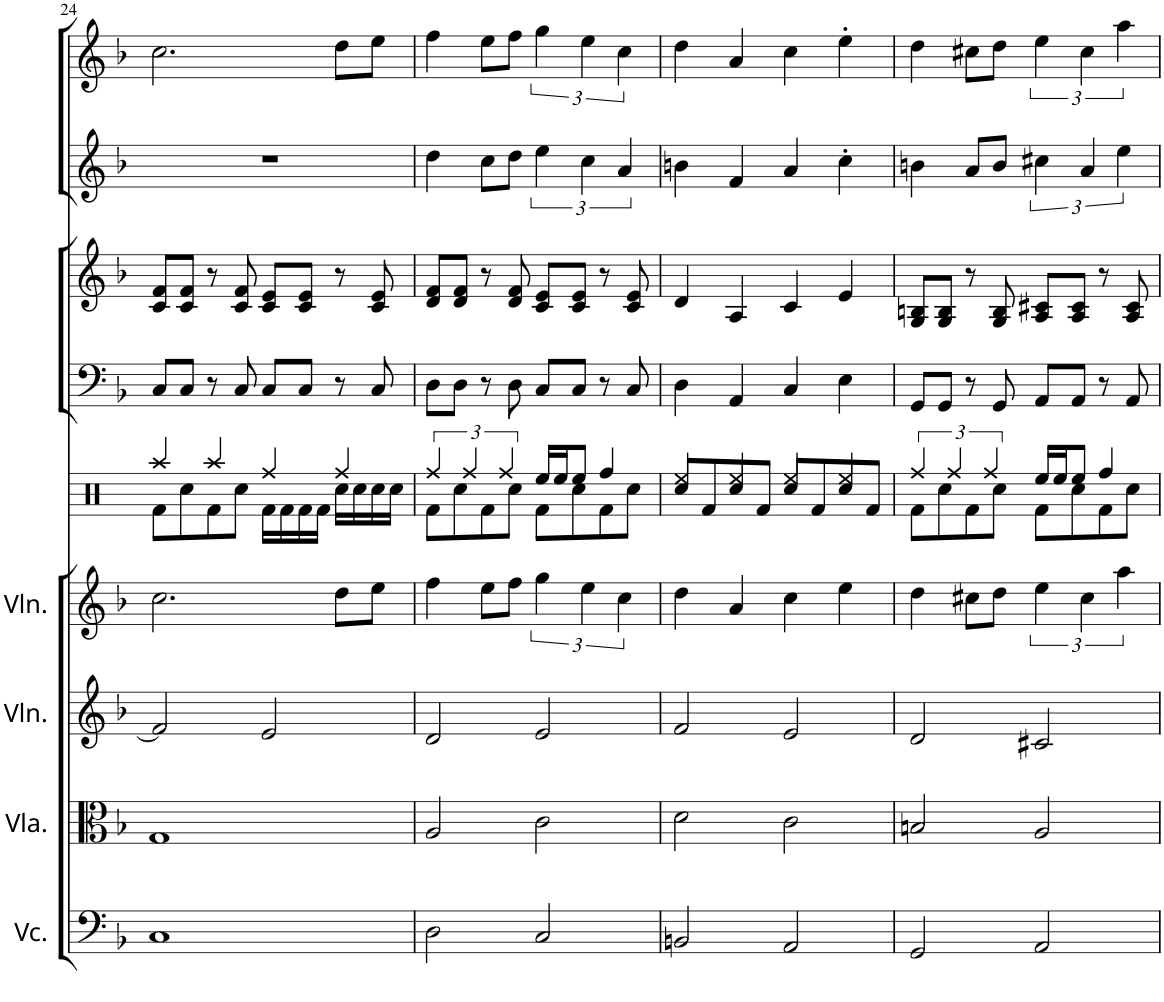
**kern	**kern	**kern	**kern	**kern	**kern	**kern	**kern	**kern
*part9	*part8	*part7	*part6	*part5	*part4	*part3	*part2	*part1
*staff9	*staff8	*staff7	*staff6	*staff5	*staff4	*staff3	*staff2	*staff1
*I"Violoncello	*I"Viola	*I"Violin	*I"Violin	*I"Drumset	*I"Violoncello	*I"Violin	*I"Trumpet	*I"Trumpet
*I'Vc.	*I'Vla.	*I'Vln.	*I'Vln.	*	*I'Vc	*I'Vln	*I'Tpt	*I'Tpt
!!LO:PB:g=z
*clefF4	*clefC3	*clefG2	*clefG2	*clefX	*clefF4	*clefG2	*clefG2	*clefG2
*	*	*	*	*	*	*	*ITrd1c2	*ITrd1c2
*k[b-]	*k[b-]	*k[b-]	*k[b-]	*k[]	*k[b-]	*k[b-]	*k[b-]	*k[b-]
*M4/4	*M4/4	*M4/4	*M4/4	*M4/4	*M4/4	*M4/4	*M4/4	*M4/4
=24	=24	=24	=24	=24	=24	=24	=24	=24
*	*	*	*	*^	*	*	*	*
1C	1G	2f/]	2.cc\	4Raa/	8Rf\L	8C/L	8c/ 8f/L	1r	2.cc\
.	.	.	.	.	8Rcc\	8C/J	8c/ 8f/J	.	.
.	.	.	.	4Raa/	8Rf\	8r	8r	.	.
.	.	.	.	.	8Rcc\J	8C/	8c/ 8f/	.	.
.	.	2e/	.	4Rff/	16Rf\LL	8C/L	8c/ 8e/L	.	.
.	.	.	.	.	16Rf\	.	.	.	.
.	.	.	.	.	16Rf\	8C/J	8c/ 8e/J	.	.
.	.	.	.	.	16Rf\JJ	.	.	.	.
.	.	.	8dd\L	4Rff/	16Rcc\LL	8r	8r	.	8dd\L
.	.	.	.	.	16Rcc\	.	.	.	.
.	.	.	8ee\J	.	16Rcc\	8C/	8c/ 8e/	.	8ee\J
.	.	.	.	.	16Rcc\JJ	.	.	.	.
=25	=25	=25	=25	=25	=25	=25	=25	=25	=25
2D\	2A/	2d/	4ff\	6Rff/	8Rf\L	8D\L	8d/ 8f/L	4dd\	4ff\
.	.	.	.	.	8Rcc\	8D\J	8d/ 8f/J	.	.
.	.	.	.	6Rff/	.	.	.	.	.
.	.	.	8ee\L	.	8Rf\	8r	8r	8cc\L	8ee\L
.	.	.	.	6Rff/	.	.	.	.	.
.	.	.	8ff\J	.	8Rcc\J	8D\	8d/ 8f/	8dd\J	8ff\J
2C/	2c\	2e/	6gg\	16Ree/LL	8Rf\L	8C/L	8c/ 8e/L	6ee\	6gg\
.	.	.	.	16Ree/J	.	.	.	.	.
.	.	.	.	8Ree/J	8Rcc\	8C/J	8c/ 8e/J	.	.
.	.	.	6ee\	.	.	.	.	6cc\	6ee\
.	.	.	.	4Rff/	8Rf\	8r	8r	.	.
.	.	.	6cc\	.	.	.	.	6a/	6cc\
.	.	.	.	.	8Rcc\J	8C/	8c/ 8e/	.	.
=26	=26	=26	=26	=26	=26	=26	=26	=26	=26
2BBn/	2d\	2f/	4dd\	4Ree/	8Rcc/L	4D\	4d/	4bn\	4dd\
.	.	.	.	.	8Rf/	.	.	.	.
.	.	.	4a/	4Ree/	8Rcc/	4AA/	4A/	4f/	4a/
.	.	.	.	.	8Rf/J	.	.	.	.
2AA/	2c\	2e/	4cc\	4Ree/	8Rcc/L	4C/	4c/	4a/	4cc\
.	.	.	.	.	8Rf/	.	.	.	.
.	.	.	4ee\	4Ree/	8Rcc/	4E\	4e/	4cc'\	4ee'\
.	.	.	.	.	8Rf/J	.	.	.	.
=27	=27	=27	=27	=27	=27	=27	=27	=27	=27
2GG/	2Bn/	2d/	4dd\	6Rff/	8Rf\L	8GG/L	8G/ 8Bn/L	4bn\	4dd\
.	.	.	.	.	8Rcc\	8GG/J	8G/ 8B/J	.	.
.	.	.	.	6Rff/	.	.	.	.	.
.	.	.	8cc#X\L	.	8Rf\	8r	8r	8a/L	8cc#X\L
.	.	.	.	6Rff/	.	.	.	.	.
.	.	.	8dd\J	.	8Rcc\J	8GG/	8G/ 8B/	8b/J	8dd\J
2AA/	2A/	2c#X/	6ee\	16Ree/LL	8Rf\L	8AA/L	8A/ 8c#X/L	6cc#X\	6ee\
.	.	.	.	16Ree/J	.	.	.	.	.
.	.	.	.	8Ree/J	8Rcc\	8AA/J	8A/ 8c#/J	.	.
.	.	.	6cc#\	.	.	.	.	6a/	6cc#\
.	.	.	.	4Rff/	8Rf\	8r	8r	.	.
.	.	.	6aa\	.	.	.	.	6ee\	6aa\
.	.	.	.	.	8Rcc\J	8AA/	8A/ 8c#/	.	.
*	*	*	*	*v	*v	*	*	*	*
=	=	=	=	=	=	=	=	=
*-	*-	*-	*-	*-	*-	*-	*-	*-
